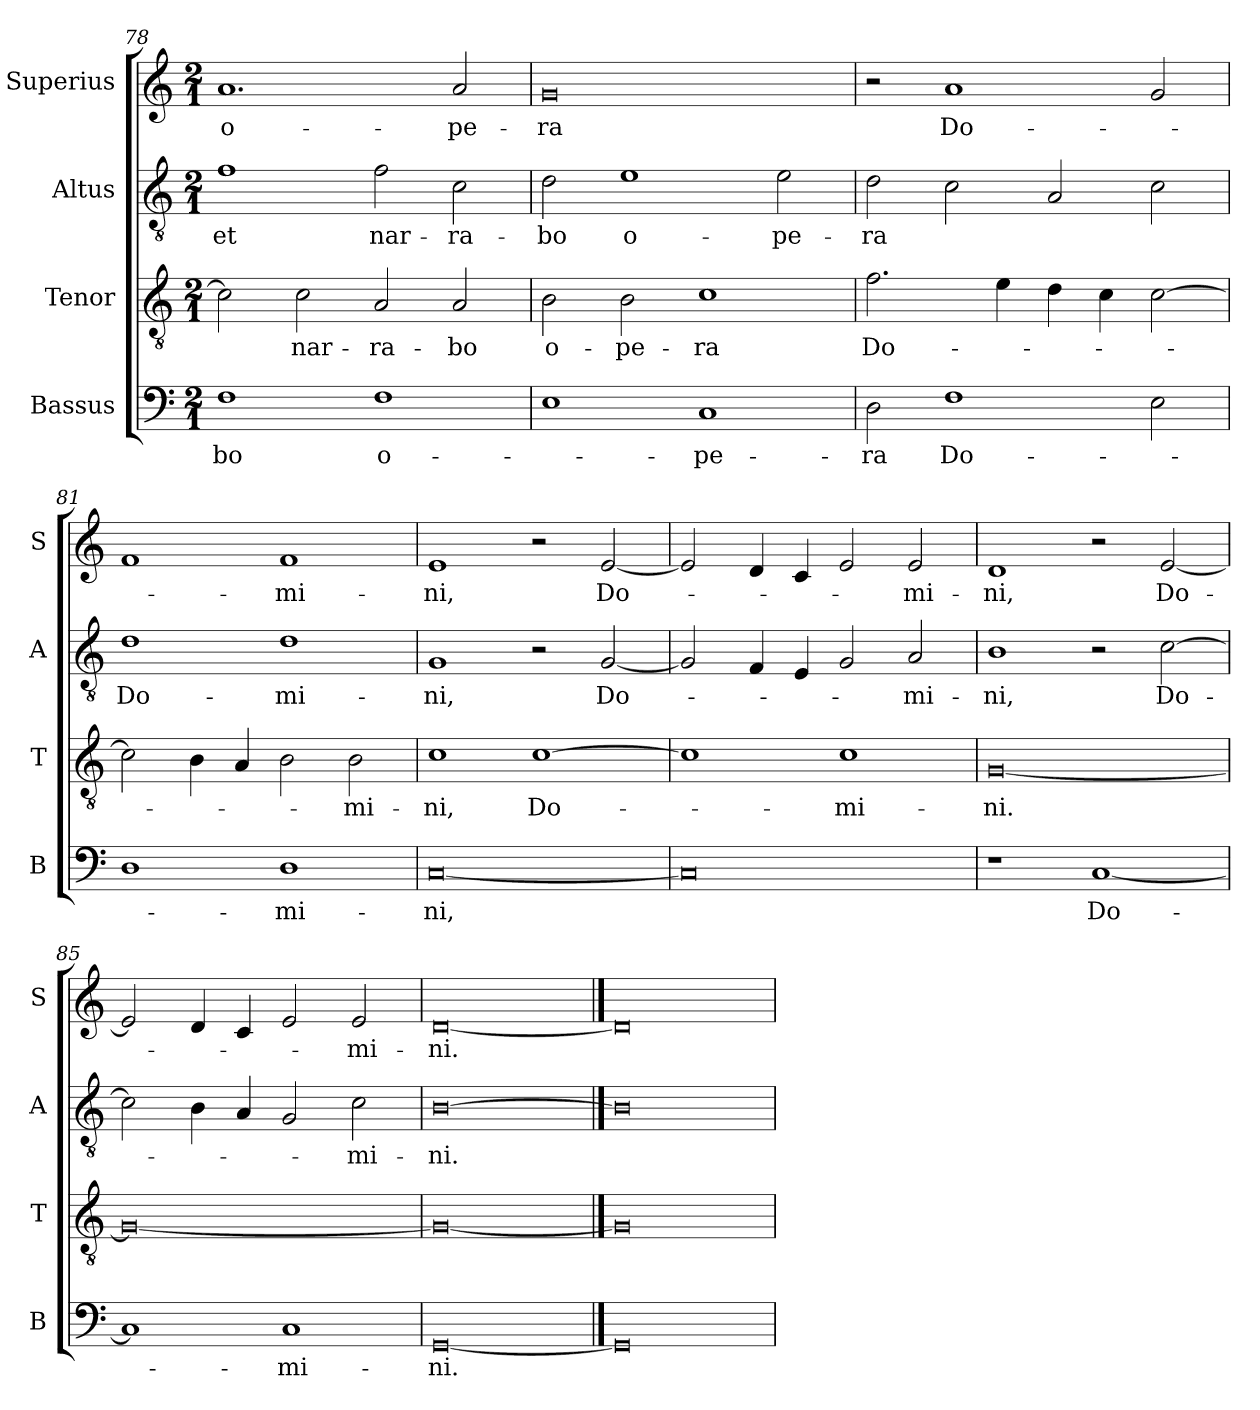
**kern	**text	**kern	**text	**kern	**text	**kern	**text
*part4	*part4	*part3	*part3	*part2	*part2	*part1	*part1
*staff4	*staff4	*staff3	*staff3	*staff2	*staff2	*staff1	*staff1
*I"Bassus	*	*I"Tenor	*	*I"Altus	*	*I"Superius	*
*I'B	*	*I'T	*	*I'A	*	*I'S	*
*clefF4	*	*clefGv2	*	*clefGv2	*	*clefG2	*
*k[]	*	*k[]	*	*k[]	*	*k[]	*
*M2/1	*	*M2/1	*	*M2/1	*	*M2/1	*
=78	=78	=78	=78	=78	=78	=78	=78
1F	-bo	2c]	.	1f	et	1.a	o-
.	.	2c	nar-	.	.	.	.
1F	o-	2A	-ra-	2f	nar-	.	.
.	.	2A	-bo	2c	-ra-	2a	-pe-
=79	=79	=79	=79	=79	=79	=79	=79
1E	.	2B	o-	2d	-bo	0g	-ra
.	.	2B	-pe-	1e	o-	.	.
1C	-pe-	1c	-ra	.	.	.	.
.	.	.	.	2e	-pe-	.	.
=80	=80	=80	=80	=80	=80	=80	=80
2D	-ra	2.f	Do-	2d	-ra	2r	.
1F	Do-	.	.	2c	.	1a	Do-
.	.	4e	.	.	.	.	.
.	.	4d	.	2A	.	.	.
.	.	4c	.	.	.	.	.
2E	.	[2c	.	2c	.	2g	.
=81	=81	=81	=81	=81	=81	=81	=81
1D	.	2c]	.	1d	Do-	1f	.
.	.	4B	.	.	.	.	.
.	.	4A	.	.	.	.	.
1D	-mi-	2B	.	1d	-mi-	1f	-mi-
.	.	2B	-mi-	.	.	.	.
=82	=82	=82	=82	=82	=82	=82	=82
[0C	-ni,	1c	-ni,	1G	-ni,	1e	-ni,
.	.	[1c	Do-	2r	.	2r	.
.	.	.	.	[2G	Do-	[2e	Do-
=83	=83	=83	=83	=83	=83	=83	=83
0C]	.	1c]	.	2G]	.	2e]	.
.	.	.	.	4F	.	4d	.
.	.	.	.	4E	.	4c	.
.	.	1c	-mi-	2G	.	2e	.
.	.	.	.	2A	-mi-	2e	-mi-
=84	=84	=84	=84	=84	=84	=84	=84
1r	.	[0G	-ni.	1B	-ni,	1d	-ni,
[1C	Do-	.	.	2r	.	2r	.
.	.	.	.	[2c	Do-	[2e	Do-
=85	=85	=85	=85	=85	=85	=85	=85
1C]	.	0G_	.	2c]	.	2e]	.
.	.	.	.	4B	.	4d	.
.	.	.	.	4A	.	4c	.
1C	-mi-	.	.	2G	.	2e	.
.	.	.	.	2c	-mi-	2e	-mi-
=86	=86	=86	=86	=86	=86	=86	=86
[0GG	-ni.	0G_	.	[0B	-ni.	[0d	-ni.
==87	==87	==87	==87	==87	==87	==87	==87
0GG]	.	0G]	.	0B]	.	0d]	.
=	=	=	=	=	=	=	=
*-	*-	*-	*-	*-	*-	*-	*-
